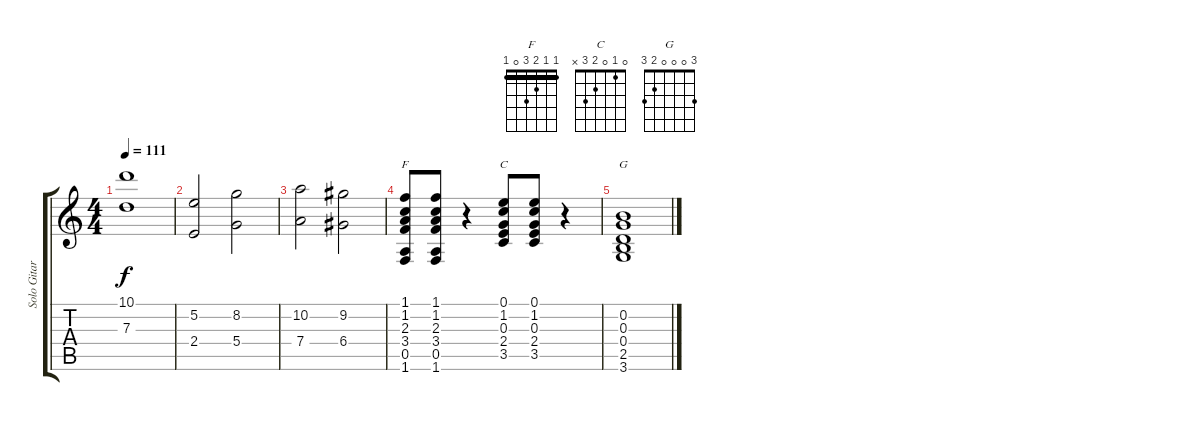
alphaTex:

\track ("Solo Gitarre" "Solo Gitar") {solo instrument distortionguitar}
\staff {score tabs}
\tuning (E4 B3 G3 D3 A2 E2) {hide}
\chord ("F" 1 1 2 3 0 1) {barre 1}
\chord ("C" 0 1 0 2 3 x)
\chord ("G" 3 0 0 0 2 3)
\ts (4 4)
\tempo 111
\clef g2
\ks c
(10.1 7.3).1{dy f} |
(5.2 2.4).2 (8.2 5.4).2 |
(10.2 7.4).2 (9.2 6.4).2 |
(1.1 1.2 2.3 3.4 0.5 1.6).8{ch "F"} (1.1 1.2 2.3 3.4 0.5 1.6).8 r.4 (0.1 1.2 0.3 2.4 3.5).8{ch "C"} (0.1 1.2 0.3 2.4 3.5).8 r.4 |
(0.2 0.3 0.4 2.5 3.6).1{ch "G"}
